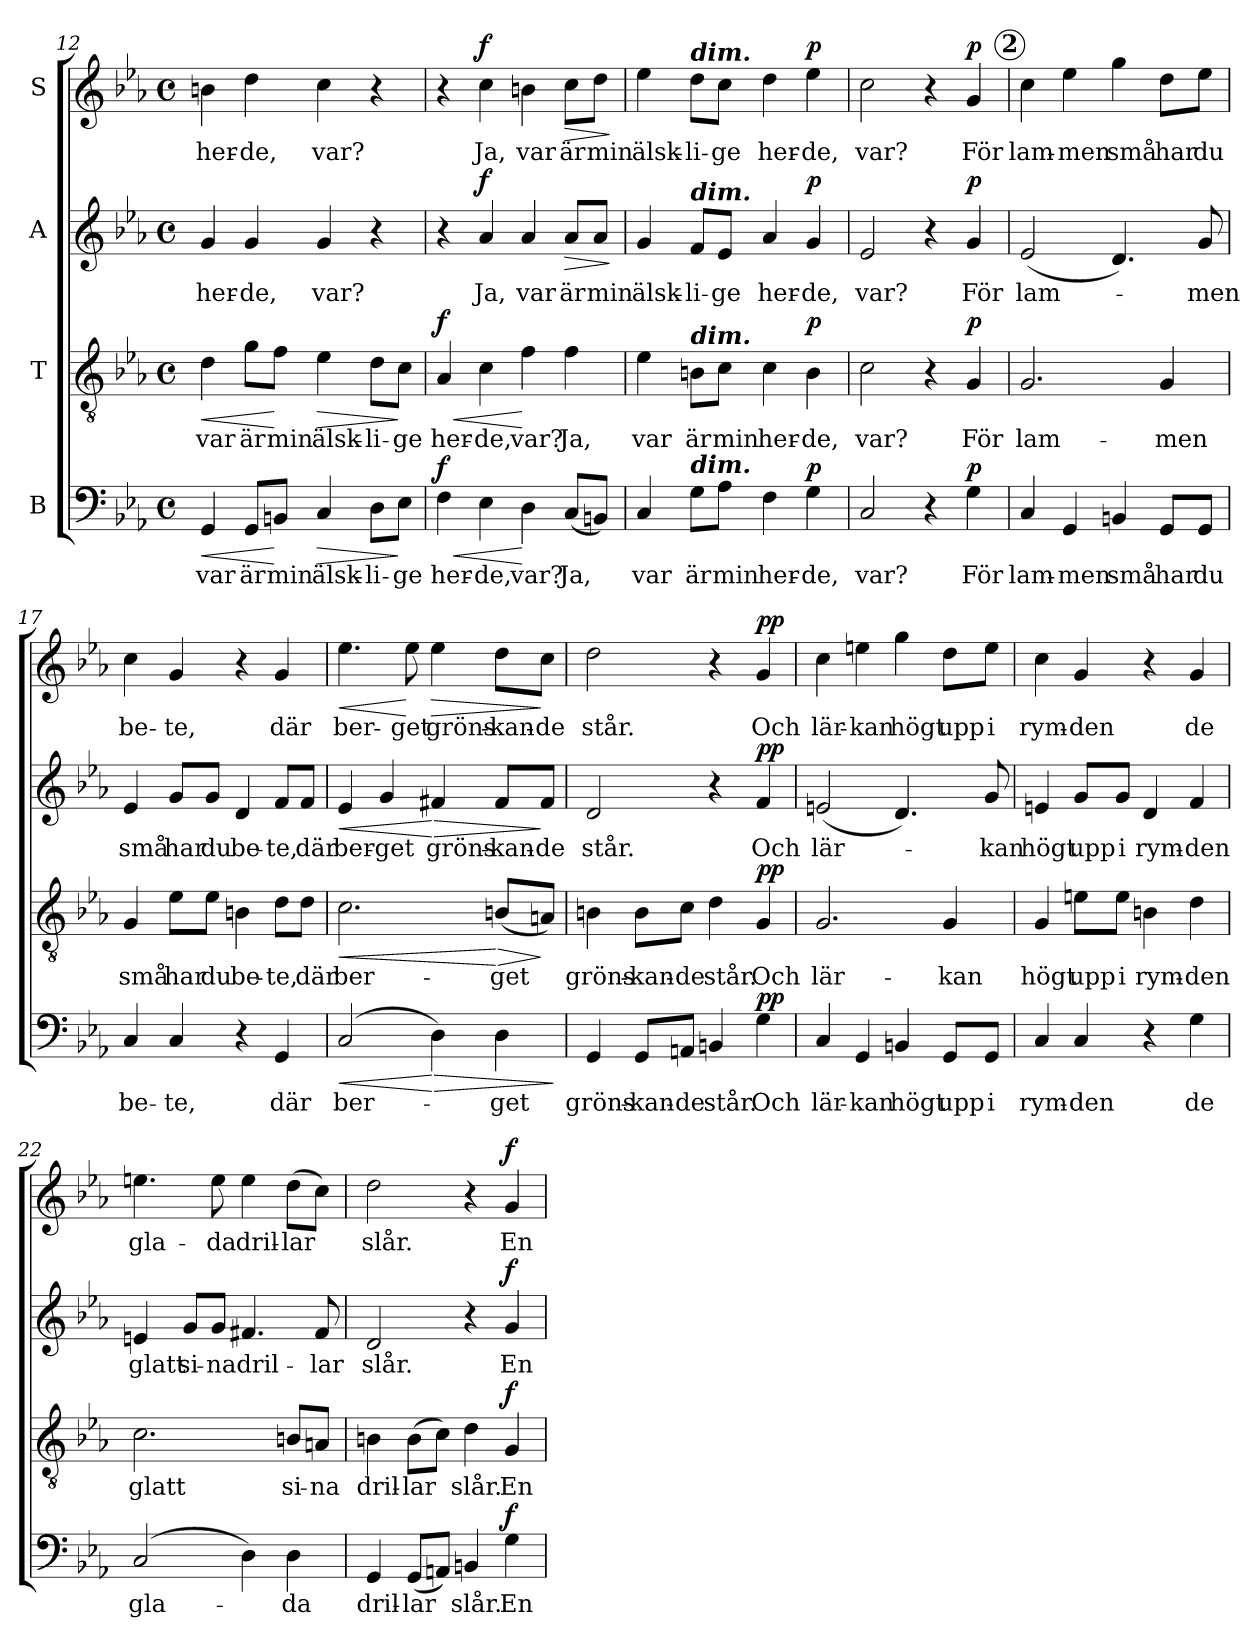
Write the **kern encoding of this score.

**kern	**text	**dynam	**kern	**text	**dynam	**kern	**text	**dynam	**kern	**text	**dynam
*part4	*part4	*part4	*part3	*part3	*part3	*part2	*part2	*part2	*part1	*part1	*part1
*staff4	*staff4	*staff4	*staff3	*staff3	*staff3	*staff2	*staff2	*staff2	*staff1	*staff1	*staff1
*I"B	*	*	*I"T	*	*	*I"A	*	*	*I"S	*	*
*clefF4	*	*	*clefGv2	*	*	*clefG2	*	*	*clefG2	*	*
*k[b-e-a-]	*	*	*k[b-e-a-]	*	*	*k[b-e-a-]	*	*	*k[b-e-a-]	*	*
*c:	*	*	*c:	*	*	*c:	*	*	*c:	*	*
*M4/4	*	*	*M4/4	*	*	*M4/4	*	*	*M4/4	*	*
*met(c)	*	*	*met(c)	*	*	*met(c)	*	*	*met(c)	*	*
=12	=12	=12	=12	=12	=12	=12	=12	=12	=12	=12	=12
!	!LO:LY:b	!LO:HP:b	!	!LO:LY:b	!LO:HP:b	!	!LO:LY:b	!	!	!LO:LY:b	!
4GG/	var	<	4d\	var	<	4g/	her-	.	4bn\	her-	.
!	!LO:LY:b	!	!	!LO:LY:b	!	!	!LO:LY:b	!	!	!LO:LY:b	!
8GG/L	är	.	8g\L	är	.	4g/	-de,	.	4dd\	-de,	.
!	!LO:LY:b	!	!	!LO:LY:b	!	!	!	!	!	!	!
8BBn/J	min	[	8f\J	min	[	.	.	.	.	.	.
!	!LO:LY:b	!LO:HP:b	!	!LO:LY:b	!LO:HP:b	!	!LO:LY:b	!	!	!LO:LY:b	!
4C/	älsk-	>	4e-\	älsk-	>	4g/	var?	.	4cc\	var?	.
!	!LO:LY:b	!	!	!LO:LY:b	!	!	!	!	!	!	!
8D\L	-li-	.	8d\L	-li-	.	4r	.	.	4r	.	.
!	!LO:LY:b	!	!	!LO:LY:b	!	!	!	!	!	!	!
8E-\J	-ge	]	8c\J	-ge	]	.	.	.	.	.	.
=13	=13	=13	=13	=13	=13	=13	=13	=13	=13	=13	=13
!	!LO:LY:b	!LO:HP:b	!	!LO:LY:b	!LO:HP:b	!	!	!	!	!	!
!	!	!LO:DY:n=1:a	!	!	!LO:DY:n=1:a	!	!	!	!	!	!
4F\	her-	< f	4A-/	her-	< f	4r	.	.	4r	.	.
!	!LO:LY:b	!	!	!LO:LY:b	!	!	!LO:LY:b	!LO:DY:a	!	!LO:LY:b	!LO:DY:a
4E-\	-de,	.	4c\	-de,	.	4a-/	Ja,	f	4cc\	Ja,	f
!	!LO:LY:b	!	!	!LO:LY:b	!	!	!LO:LY:b	!	!	!LO:LY:b	!
4D\	var?	[	4f\	var?	[	4a-/	var	.	4bn\	var	.
!	!LO:LY:b	!	!	!LO:LY:b	!	!	!LO:LY:b	!LO:HP:b	!	!LO:LY:b	!LO:HP:b
(<8C/L	Ja,	.	4f\	Ja,	.	8a-/L	är	>	8cc\L	är	>
!	!	!	!	!	!	!	!LO:LY:b	!	!	!LO:LY:b	!
8BBn/J)	.	.	.	.	.	8a-/J	min	.	8dd\J	min	.
.	.	.	.	.	.	.	.	]	.	.	]
=14	=14	=14	=14	=14	=14	=14	=14	=14	=14	=14	=14
!	!LO:LY:b	!	!	!LO:LY:b	!	!	!LO:LY:b	!	!	!LO:LY:b	!
4C/	var	.	4e-\	var	.	4g/	älsk-	.	4ee-\	älsk-	.
!	!	!	!	!	!	!	!	!	!LO:TX:a:Bi:t=dim.	!	!
!	!	!	!	!	!	!LO:TX:a:Bi:t=dim.	!	!	!	!	!
!	!	!	!LO:TX:a:Bi:t=dim.	!	!	!	!	!	!	!	!
!LO:TX:a:Bi:t=dim.	!	!	!	!	!	!	!	!	!	!	!
!	!LO:LY:b	!	!	!LO:LY:b	!	!	!LO:LY:b	!	!	!LO:LY:b	!
8G\L	är	.	8Bn\L	är	.	8f/L	-li-	.	8dd\L	-li-	.
!	!LO:LY:b	!	!	!LO:LY:b	!	!	!LO:LY:b	!	!	!LO:LY:b	!
8A-\J	min	.	8c\J	min	.	8e-/J	-ge	.	8cc\J	-ge	.
!	!LO:LY:b	!	!	!LO:LY:b	!	!	!LO:LY:b	!	!	!LO:LY:b	!
4F\	her-	.	4c\	her-	.	4a-/	her-	.	4dd\	her-	.
!	!LO:LY:b	!LO:DY:a	!	!LO:LY:b	!LO:DY:a	!	!LO:LY:b	!LO:DY:a	!	!LO:LY:b	!LO:DY:a
4G\	-de,	p	4B\	-de,	p	4g/	-de,	p	4ee-\	-de,	p
!!LO:PB:g=z
=15	=15	=15	=15	=15	=15	=15	=15	=15	=15	=15	=15
!	!LO:LY:b	!	!	!LO:LY:b	!	!	!LO:LY:b	!	!	!LO:LY:b	!
2C/	var?	.	2c\	var?	.	2e-/	var?	.	2cc\	var?	.
4r	.	.	4r	.	.	4r	.	.	4r	.	.
!	!LO:LY:b	!LO:DY:a	!	!LO:LY:b	!LO:DY:a	!	!LO:LY:b	!LO:DY:a	!	!LO:LY:b	!LO:DY:a
4G\	För	p	4G/	För	p	4g/	För	p	4g/	För	p
!!LO:REH:place=s1:a:B:enc=circle:fs=9.9:t=2
=16	=16	=16	=16	=16	=16	=16	=16	=16	=16	=16	=16
!	!LO:LY:b	!	!	!LO:LY:b	!	!	!LO:LY:b	!	!	!LO:LY:b	!
4C/	lam-	.	2.G/	lam-	.	(<2e-/	lam-	.	4cc\	lam-	.
!	!LO:LY:b	!	!	!	!	!	!	!	!	!LO:LY:b	!
4GG/	-men	.	.	.	.	.	.	.	4ee-\	-men	.
!	!LO:LY:b	!	!	!	!	!	!	!	!	!LO:LY:b	!
4BBn/	små	.	.	.	.	4.d/)	.	.	4gg\	små	.
!	!LO:LY:b	!	!	!LO:LY:b	!	!	!	!	!	!LO:LY:b	!
8GG/L	har	.	4G/	-men	.	.	.	.	8dd\L	har	.
!	!LO:LY:b	!	!	!	!	!	!LO:LY:b	!	!	!LO:LY:b	!
8GG/J	du	.	.	.	.	8g/	-men	.	8ee-\J	du	.
=17	=17	=17	=17	=17	=17	=17	=17	=17	=17	=17	=17
!	!LO:LY:b	!	!	!LO:LY:b	!	!	!LO:LY:b	!	!	!LO:LY:b	!
4C/	be-	.	4G/	små	.	4e-/	små	.	4cc\	be-	.
!	!LO:LY:b	!	!	!LO:LY:b	!	!	!LO:LY:b	!	!	!LO:LY:b	!
4C/	-te,	.	8e-\L	har	.	8g/L	har	.	4g/	-te,	.
!	!	!	!	!LO:LY:b	!	!	!LO:LY:b	!	!	!	!
.	.	.	8e-\J	du	.	8g/J	du	.	.	.	.
!	!	!	!	!LO:LY:b	!	!	!LO:LY:b	!	!	!	!
4r	.	.	4Bn\	be-	.	4d/	be-	.	4r	.	.
!	!LO:LY:b	!	!	!LO:LY:b	!	!	!LO:LY:b	!	!	!LO:LY:b	!
4GG/	där	.	8d\L	-te,	.	8f/L	-te,	.	4g/	där	.
!	!	!	!	!LO:LY:b	!	!	!LO:LY:b	!	!	!	!
.	.	.	8d\J	där	.	8f/J	där	.	.	.	.
=18	=18	=18	=18	=18	=18	=18	=18	=18	=18	=18	=18
!	!LO:LY:b	!LO:HP:b	!	!LO:LY:b	!LO:HP:b	!	!LO:LY:b	!LO:HP:b	!	!LO:LY:b	!LO:HP:b
(>2C/	ber-	<	2.c\	ber-	<	4e-/	ber-	<	4.ee-\	ber-	<
!	!	!	!	!	!	!	!LO:LY:b	!	!	!	!
.	.	.	.	.	.	4g/	-get	.	.	.	.
!	!	!	!	!	!	!	!	!	!	!LO:LY:b	!
.	.	.	.	.	.	.	.	.	8ee-\	-get	[
!	!	!LO:HP:n=1:b	!	!	!	!	!LO:LY:b	!LO:HP:n=1:b	!	!LO:LY:b	!LO:HP:b
4D\)	.	[ >	.	.	.	4f#X/	gröns-	[ >	4ee-\	gröns-	>
!	!LO:LY:b	!	!	!LO:LY:b	!LO:HP:n=1:b	!	!LO:LY:b	!	!	!LO:LY:b	!
4D\	-get	.	(<8Bn/L	-get	[ >	8f#/L	-kan-	.	8dd\L	-kan-	.
!	!	!	!	!	!	!	!LO:LY:b	!	!	!LO:LY:b	!
.	.	.	8An/J)	.	]	8f#/J	-de	]	8cc\J	-de	]
.	.	]	.	.	.	.	.	.	.	.	.
=19	=19	=19	=19	=19	=19	=19	=19	=19	=19	=19	=19
!	!LO:LY:b	!	!	!LO:LY:b	!	!	!LO:LY:b	!	!	!LO:LY:b	!
4GG/	gröns-	.	4Bn\	gröns-	.	2d/	står.	.	2dd\	står.	.
!	!LO:LY:b	!	!	!LO:LY:b	!	!	!	!	!	!	!
8GG/L	-kan-	.	8B\L	-kan-	.	.	.	.	.	.	.
!	!LO:LY:b	!	!	!LO:LY:b	!	!	!	!	!	!	!
8AAn/J	-de	.	8c\J	-de	.	.	.	.	.	.	.
!	!LO:LY:b	!	!	!LO:LY:b	!	!	!	!	!	!	!
4BBn/	står.	.	4d\	står.	.	4r	.	.	4r	.	.
!	!LO:LY:b	!LO:DY:a	!	!LO:LY:b	!LO:DY:a	!	!LO:LY:b	!LO:DY:a	!	!LO:LY:b	!LO:DY:a
4G\	Och	pp	4G/	Och	pp	4f/	Och	pp	4g/	Och	pp
!!LO:LB:g=z
=20	=20	=20	=20	=20	=20	=20	=20	=20	=20	=20	=20
!	!LO:LY:b	!	!	!LO:LY:b	!	!	!LO:LY:b	!	!	!LO:LY:b	!
4C/	lär-	.	2.G/	lär-	.	(<2en/	lär-	.	4cc\	lär-	.
!	!LO:LY:b	!	!	!	!	!	!	!	!	!LO:LY:b	!
4GG/	-kan	.	.	.	.	.	.	.	4een\	-kan	.
!	!LO:LY:b	!	!	!	!	!	!	!	!	!LO:LY:b	!
4BBn/	högt	.	.	.	.	4.d/)	.	.	4gg\	högt	.
!	!LO:LY:b	!	!	!LO:LY:b	!	!	!	!	!	!LO:LY:b	!
8GG/L	upp	.	4G/	-kan	.	.	.	.	8dd\L	upp	.
!	!LO:LY:b	!	!	!	!	!	!LO:LY:b	!	!	!LO:LY:b	!
8GG/J	i	.	.	.	.	8g/	-kan	.	8ee\J	i	.
=21	=21	=21	=21	=21	=21	=21	=21	=21	=21	=21	=21
!	!LO:LY:b	!	!	!LO:LY:b	!	!	!LO:LY:b	!	!	!LO:LY:b	!
4C/	rym-	.	4G/	högt	.	4en/	högt	.	4cc\	rym-	.
!	!LO:LY:b	!	!	!LO:LY:b	!	!	!LO:LY:b	!	!	!LO:LY:b	!
4C/	-den	.	8en\L	upp	.	8g/L	upp	.	4g/	-den	.
!	!	!	!	!LO:LY:b	!	!	!LO:LY:b	!	!	!	!
.	.	.	8e\J	i	.	8g/J	i	.	.	.	.
!	!	!	!	!LO:LY:b	!	!	!LO:LY:b	!	!	!	!
4r	.	.	4Bn\	rym-	.	4d/	rym-	.	4r	.	.
!	!LO:LY:b	!	!	!LO:LY:b	!	!	!LO:LY:b	!	!	!LO:LY:b	!
4G\	de	.	4d\	-den	.	4f/	-den	.	4g/	de	.
=22	=22	=22	=22	=22	=22	=22	=22	=22	=22	=22	=22
!	!LO:LY:b	!	!	!LO:LY:b	!	!	!LO:LY:b	!	!	!LO:LY:b	!
(>2C/	gla-	.	2.c\	glatt	.	4en/	glatt	.	4.een\	gla-	.
!	!	!	!	!	!	!	!LO:LY:b	!	!	!	!
.	.	.	.	.	.	8g/L	si-	.	.	.	.
!	!	!	!	!	!	!	!LO:LY:b	!	!	!LO:LY:b	!
.	.	.	.	.	.	8g/J	-na	.	8ee\	-da	.
!	!	!	!	!	!	!	!LO:LY:b	!	!	!LO:LY:b	!
4D\)	.	.	.	.	.	4.f#X/	dril-	.	4ee\	dril-	.
!	!LO:LY:b	!	!	!LO:LY:b	!	!	!	!	!	!LO:LY:b	!
4D\	-da	.	8Bn/L	si-	.	.	.	.	(>8dd\L	-lar	.
!	!	!	!	!LO:LY:b	!	!	!LO:LY:b	!	!	!	!
.	.	.	8An/J	-na	.	8f#/	-lar	.	8cc\J)	.	.
=23	=23	=23	=23	=23	=23	=23	=23	=23	=23	=23	=23
!	!LO:LY:b	!	!	!LO:LY:b	!	!	!LO:LY:b	!	!	!LO:LY:b	!
4GG/	dril-	.	4Bn\	dril-	.	2d/	slår.	.	2dd\	slår.	.
!	!LO:LY:b	!	!	!LO:LY:b	!	!	!	!	!	!	!
(<8GG/L	-lar	.	(>8B\L	-lar	.	.	.	.	.	.	.
8AAn/J)	.	.	8c\J)	.	.	.	.	.	.	.	.
!	!LO:LY:b	!	!	!LO:LY:b	!	!	!	!	!	!	!
4BBn/	slår.	.	4d\	slår.	.	4r	.	.	4r	.	.
!	!LO:LY:b	!LO:DY:a	!	!LO:LY:b	!LO:DY:a	!	!LO:LY:b	!LO:DY:a	!	!LO:LY:b	!LO:DY:a
4G\	En	f	4G/	En	f	4g/	En	f	4g/	En	f
=	=	=	=	=	=	=	=	=	=	=	=
*-	*-	*-	*-	*-	*-	*-	*-	*-	*-	*-	*-
